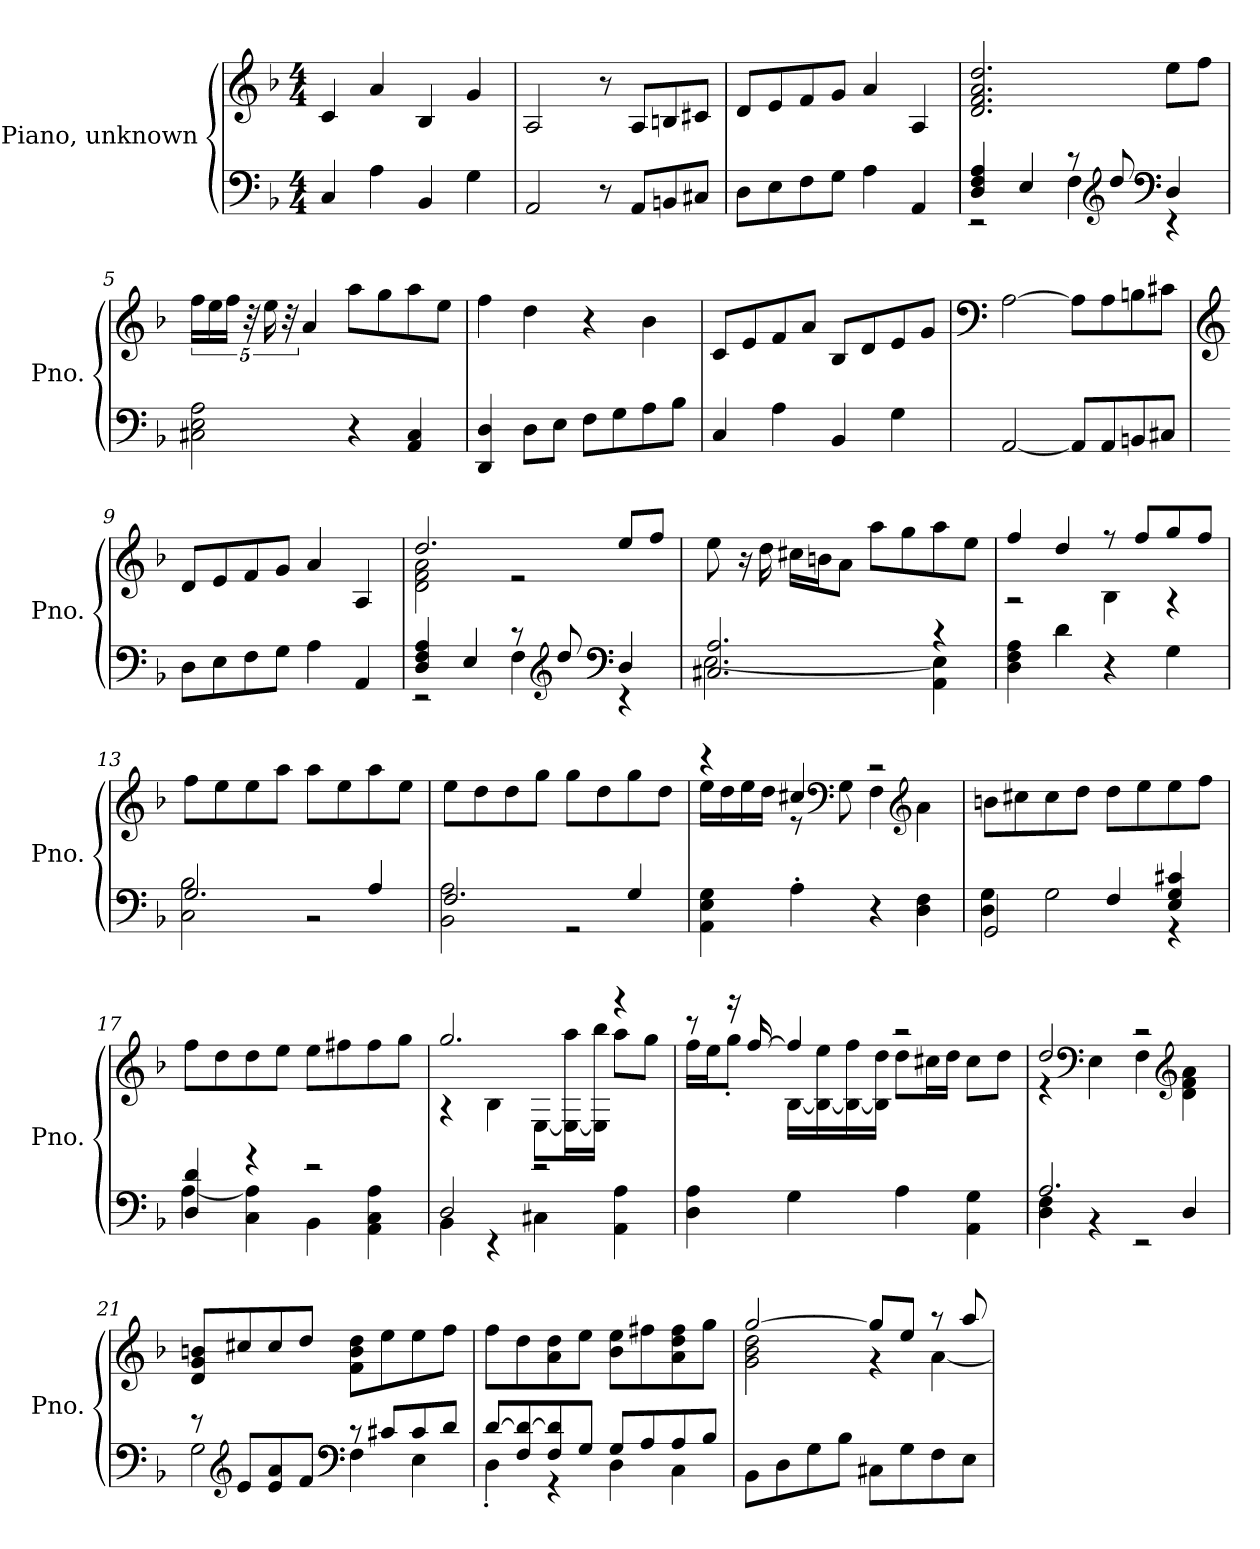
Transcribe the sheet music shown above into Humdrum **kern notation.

**kern	**kern
*part1	*part1
*staff2	*staff1
*I"Piano, unknown	*
*I'Pno.	*
*clefF4	*clefG2
*k[b-]	*k[b-]
*M4/4	*M4/4
*MM134	*MM134
=1	=1
4C/	4c/
4A\	4a/
4BB-/	4B-/
4G\	4g/
=2	=2
2AA/	2A/
8r	8r
8AA/L	8A/L
8BBn/	8Bn/
8C#X/J	8c#X/J
=3	=3
8D\L	8d/L
8E\	8e/
8F\	8f/
8G\J	8g/J
4A\	4a/
4AA/	4A/
=4	=4
*^	*
4D/ 4F/ 4A/	2r	2.d/ 2.f/ 2.a/ 2.dd/
4E/	.	.
8r	4F\	.
*clefG2	*	*
8dd/	.	.
*clefF4	*	*
4D/	4r	8ee\L
.	.	8ff\J
*v	*v	*
=5	=5
2C#X\ 2E\ 2A\	20ff\LL
.	20ee\
.	20ff\JJ
.	40r
.	20ee\
.	40r
.	4a/
4r	8aa\L
.	8gg\
4AA/ 4C#/	8aa\
.	8ee\J
!!LO:LB:g=z
=6	=6
4DD/ 4D/	4ff\
8D\L	4dd\
8E\J	.
8F\L	4r
8G\	.
8A\	4b-\
8B-\J	.
=7	=7
4C/	8c/L
.	8e/
4A\	8f/
.	8a/J
4BB-/	8B-/L
.	8d/
4G\	8e/
.	8g/J
=8	=8
*	*clefF4
[2AA/	[2A\
8AA/L]	8A\L]
8AA/	8A\
8BBn/	8Bn\
8C#X/J	8c#X\J
=9	=9
*	*clefG2
8D\L	8d/L
8E\	8e/
8F\	8f/
8G\J	8g/J
4A\	4a/
4AA/	4A/
=10	=10
*^	*^
4D/ 4F/ 4A/	2r	2.dd/	2d\ 2f\ 2a\
4E/	.	.	.
8r	4F\	.	2r
*clefG2	*	*	*
8dd/	.	.	.
*clefF4	*	*	*
4D/	4r	8ee/L	.
.	.	8ff/J	.
*	*	*v	*v
!!LO:LB:g=z
=11	=11	=11
2.C#X/ 2.A/	[2.E\	8ee\
.	.	16r
.	.	16dd\
.	.	16cc#X\LL
.	.	16bn\J
.	.	8a\J
.	.	8aa\L
.	.	8gg\
4r	4AA\ 4E\]	8aa\
.	.	8ee\J
*v	*v	*
=12	=12
*	*^
4D\ 4F\ 4A\	4ff/	2r
4d\	4dd/	.
4r	8r	4B-\
.	8ff/L	.
4G\	8gg/	4r
.	8ff/J	.
*	*v	*v
=13	=13
*^	*
2.G/	2C\ 2B-\	8ff\L
.	.	8ee\
.	.	8ee\
.	.	8aa\J
.	2r	8aa\L
.	.	8ee\
4A/	.	8aa\
.	.	8ee\J
=14	=14	=14
2.F/	2BB-\ 2A\	8ee\L
.	.	8dd\
.	.	8dd\
.	.	8gg\J
.	2r	8gg\L
.	.	8dd\
4G/	.	8gg\
.	.	8dd\J
*v	*v	*
!!LO:LB:g=z
=15	=15
*	*^
4AA\ 4E\ 4G\	4r	16ee\LL
.	.	16dd\
.	.	16ee\
.	.	16dd\JJ
4A'\	4cc#X/	8r
*	*clefF4	*
.	.	8G\
4r	2r	4F\
*	*clefG2	*
4D\ 4F\	.	4a\
*	*v	*v
=16	=16
*^	*
2GG/	4D\ 4G\	8bn\L
.	.	8cc#X\
.	2G\	8cc#\
.	.	8dd\J
4F/	.	8dd\L
.	.	8ee\
4E/ 4G/ 4c#X/	4r	8ee\
.	.	8ff\J
=17	=17	=17
4D/ 4d/	[4A\	8ff\L
.	.	8dd\
4r	4C\ 4A\]	8dd\
.	.	8ee\J
2r	4BB-\	8ee\L
.	.	8ff#X\
.	4AA\ 4C\ 4A\	8ff#\
.	.	8gg\J
=18	=18	=18
*	*	*^
2D/	4BB-\	2.gg/	4r
.	4r	.	4B-\
2r	4C#X\	.	[8E\L
.	.	.	16E\_ 16aa\L
.	.	.	16E\] 16bb-\JJ
.	4AA\ 4A\	4r	8aa\L
.	.	.	8gg\J
*v	*v	*	*
!!LO:LB:g=z	!!
=19	=19	=19
4D\ 4A\	8r	16ff\LL
.	.	16ee\J
.	16r	8gg'\J
.	[16ff/	.
4G\	4ff/]	[16B-\LL
.	.	16B-\_ 16ee\
.	.	16B-\_ 16ff\
.	.	16B-\] 16dd\JJ
4A\	2r	8dd\L
.	.	16cc#X\L
.	.	16dd\JJ
4AA\ 4G\	.	8cc#\L
.	.	8dd\J
=20	=20	=20
*^	*	*
2.A/	4D\ 4F\	2dd/	4r
*	*	*clefF4	*
.	4r	.	4E\
.	2r	2r	4F\
*	*	*clefG2	*
4D/	.	.	4d\ 4f\ 4a\
*	*	*v	*v
=21	=21	=21
8r	2G\	8d/ 8g/ 8bn/L
*clefG2	*	*
8e/L	.	8cc#X/
8e/ 8a/	.	8cc#/
8f/J	.	8dd/J
*clefF4	*	*
8r	4F\	8f\ 8b\ 8dd\L
8c#X/L	.	8ee\
8c#/	4E\	8ee\
8d/J	.	8ff\J
!!LO:LB:g=z
=22	=22	=22
[8d/L	4D'\	8ff\L
8F/ 8d/_	.	8dd\
8F/ 8d/]	4r	8a\ 8dd\
8G/J	.	8ee\J
8G/L	4D\	8b-\ 8ee\L
8A/	.	8ff#X\
8A/	4C\	8a\ 8dd\ 8ff#\
8B-/J	.	8gg\J
*v	*v	*
=23	=23
*	*^
8BB-\L	[2gg/	2g\ 2b-\ 2dd\
8D\	.	.
8G\	.	.
8B-\J	.	.
8C#X\L	8gg/L]	4r
8G\	8ee/J	.
8F\	8r	[4a\
8E\J	8aa/	.
*	*v	*v
=	=
*-	*-
